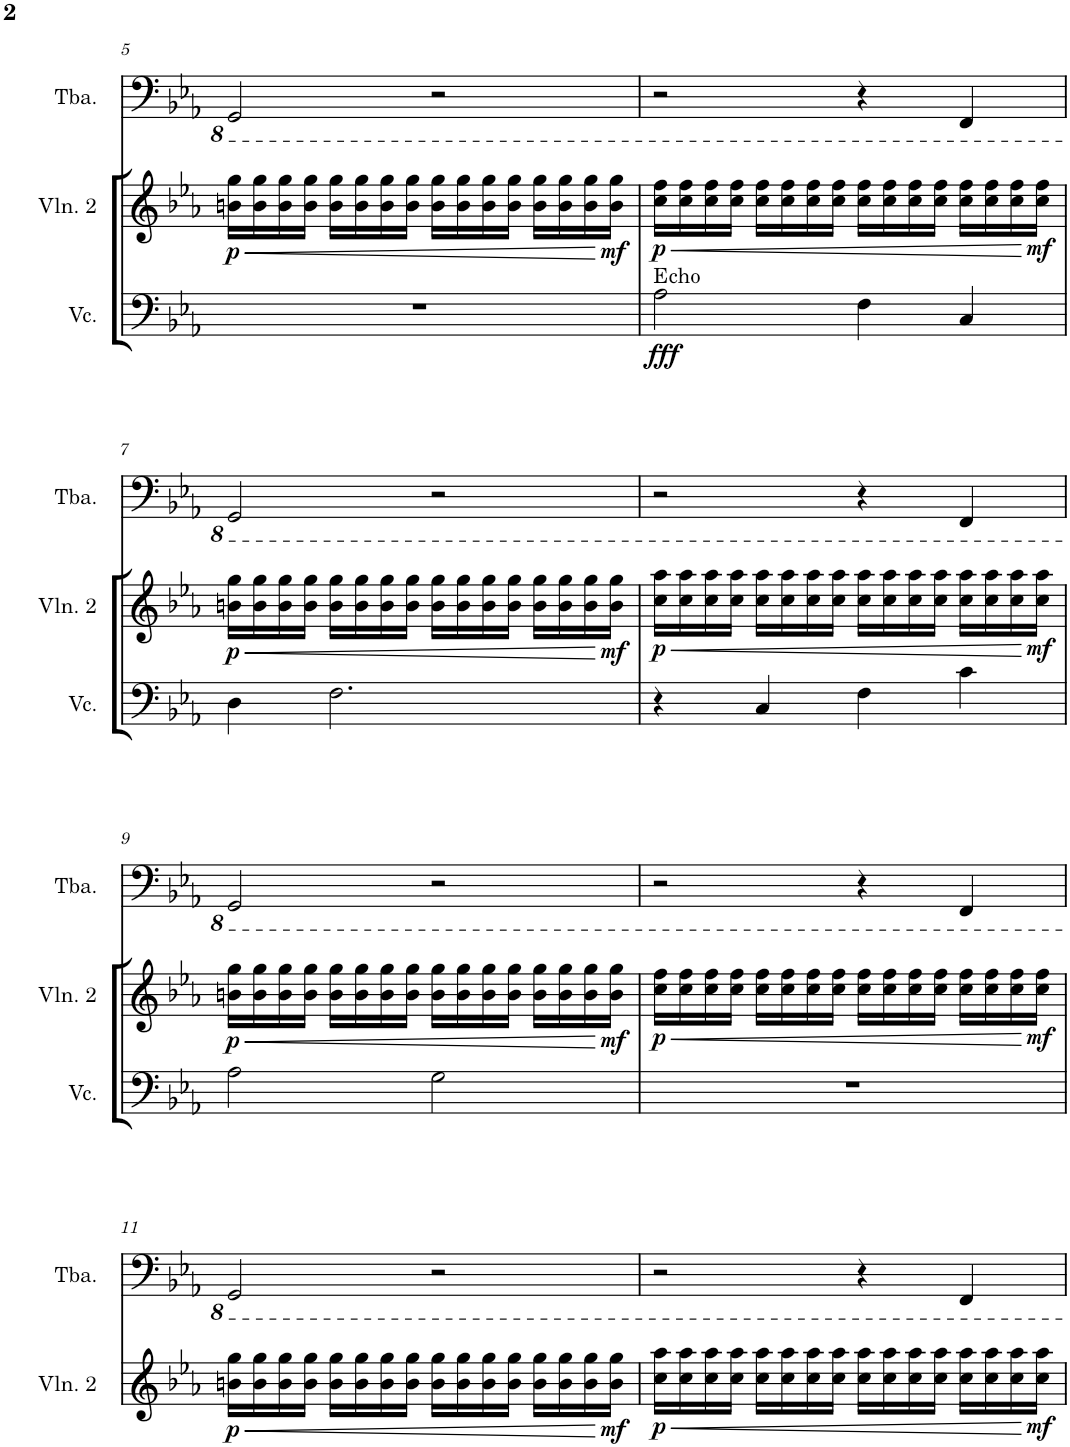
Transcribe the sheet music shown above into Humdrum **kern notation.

**kern	**dynam	**kern	**dynam	**kern	**dynam	**kern	**dynam	**kern	**kern
*part6	*part6	*part5	*part5	*part4	*part4	*part3	*part3	*part2	*part1
*staff6	*staff6	*staff5	*staff5	*staff4	*staff4	*staff3	*staff3	*staff2	*staff1
*I"Violoncello	*	*I"Violoncello	*	*I"Violin	*	*I"Violin 2	*	*I"Tuba	*I"Ocarina
*I'Vc.	*	*I'Vc.	*	*I'Vln	*	*I'Vln. 2	*	*I'Tba.	*I'Oc.
!!LO:PB:g=z
*clefF4	*	*clefF4	*	*clefG2	*	*clefG2	*	*clefF4	*clefG2
*k[b-e-a-]	*	*k[b-e-a-]	*	*k[b-e-a-]	*	*k[b-e-a-]	*	*k[b-e-a-]	*k[b-e-a-]
*M4/4	*	*M4/4	*	*M4/4	*	*M4/4	*	*M4/4	*M4/4
*met(c)	*	*met(c)	*	*met(c)	*	*met(c)	*	*met(c)	*met(c)
=5	=5	=5	=5	=5	=5	=5	=5	=5	=5
!	!	!	!	!	!	!	!LO:HP:b	!	!
!	!	!	!	!	!	!	!LO:DY:n=1:b	!	!
1r	.	1r	.	32.b]\ 32.gg]\KLL	.	16bn\ 16gg\LL	< p	2GGG/	1r
.	.	.	.	16bn\ 16gg\	.	.	.	.	.
.	.	.	.	.	.	16b\ 16gg\	.	.	.
.	.	.	.	16b\ 16gg\J	.	.	.	.	.
.	.	.	.	.	.	16b\ 16gg\	.	.	.
.	.	.	.	16b\ 16gg\L	.	.	.	.	.
.	.	.	.	.	.	16b\ 16gg\JJ	.	.	.
.	.	.	.	16b\ 16gg\JJ	.	.	.	.	.
.	.	.	.	.	.	16b\ 16gg\LL	.	.	.
.	.	.	.	16b\ 16gg\LL	.	.	.	.	.
.	.	.	.	.	.	16b\ 16gg\	.	.	.
.	.	.	.	16b\ 16gg\J	.	.	.	.	.
.	.	.	.	.	.	16b\ 16gg\	.	.	.
.	.	.	.	16b\ 16gg\L	.	.	.	.	.
.	.	.	.	.	.	16b\ 16gg\JJ	.	.	.
.	.	.	.	16b\ 16gg\JJ	.	.	.	.	.
.	.	.	.	.	.	16b\ 16gg\LL	.	2r	.
.	.	.	.	16b\ 16gg\LL	.	.	.	.	.
.	.	.	.	.	.	16b\ 16gg\	.	.	.
.	.	.	.	16b\ 16gg\J	.	.	.	.	.
.	.	.	.	.	.	16b\ 16gg\	.	.	.
.	.	.	.	16b\ 16gg\L	.	.	.	.	.
.	.	.	.	.	.	16b\ 16gg\JJ	.	.	.
.	.	.	.	16b\ 16gg\JJ	.	.	.	.	.
.	.	.	.	.	.	16b\ 16gg\LL	.	.	.
.	.	.	.	16b\ 16gg\LL	.	.	.	.	.
.	.	.	.	.	.	16b\ 16gg\	.	.	.
.	.	.	.	16b\ 16gg\J	.	.	.	.	.
.	.	.	.	.	.	16b\ 16gg\	.	.	.
!	!	!	!	!	!LO:DY:b	!	!	!	!
.	.	.	.	16b\ 16gg\L	mf	.	.	.	.
!	!	!	!	!	!	!	!LO:DY:n=2:b	!	!
.	.	.	.	.	.	16b\ 16gg\JJ	[ mf	.	.
!	!	!	!	!	!LO:HP:b	!	!	!	!
!	!	!	!	!	!LO:DY:n=1:b	!	!	!	!
.	.	.	.	[64cc\ [64ff\JJkk	< p	.	.	.	.
=6	=6	=6	=6	=6	=6	=6	=6	=6	=6
!	!	!LO:TX:a:t=Echo	!	!	!	!	!	!	!
!	!	!	!LO:DY:b	!	!	!	!LO:HP:b	!	!
!	!	!	!	!	!	!	!LO:DY:n=1:b	!	!
16r	.	2A-\	fff	32.cc]\ 32.ff]\KLL	.	16cc\ 16ff\LL	< p	2r	1r
.	.	.	.	16cc\ 16ff\	.	.	.	.	.
!	!LO:DY:b	!	!	!	!	!	!	!	!
2A-	f	.	.	.	.	16cc\ 16ff\	.	.	.
.	.	.	.	16cc\ 16ff\J	.	.	.	.	.
.	.	.	.	.	.	16cc\ 16ff\	.	.	.
.	.	.	.	16cc\ 16ff\L	.	.	.	.	.
.	.	.	.	.	.	16cc\ 16ff\JJ	.	.	.
.	.	.	.	16cc\ 16ff\JJ	.	.	.	.	.
.	.	.	.	.	.	16cc\ 16ff\LL	.	.	.
.	.	.	.	16cc\ 16ff\LL	.	.	.	.	.
.	.	.	.	.	.	16cc\ 16ff\	.	.	.
.	.	.	.	16cc\ 16ff\J	.	.	.	.	.
.	.	.	.	.	.	16cc\ 16ff\	.	.	.
.	.	.	.	16cc\ 16ff\L	.	.	.	.	.
.	.	.	.	.	.	16cc\ 16ff\JJ	.	.	.
.	.	.	.	16cc\ 16ff\JJ	.	.	.	.	.
.	.	4F\	.	.	.	16cc\ 16ff\LL	.	4r	.
.	.	.	.	16cc\ 16ff\LL	.	.	.	.	.
4F	.	.	.	.	.	16cc\ 16ff\	.	.	.
.	.	.	.	16cc\ 16ff\J	.	.	.	.	.
.	.	.	.	.	.	16cc\ 16ff\	.	.	.
.	.	.	.	16cc\ 16ff\L	.	.	.	.	.
.	.	.	.	.	.	16cc\ 16ff\JJ	.	.	.
.	.	.	.	16cc\ 16ff\JJ	.	.	.	.	.
.	.	4C/	.	.	.	16cc\ 16ff\LL	.	4FFF/	.
.	.	.	.	16cc\ 16ff\LL	.	.	.	.	.
[8.C	.	.	.	.	.	16cc\ 16ff\	.	.	.
.	.	.	.	16cc\ 16ff\J	.	.	.	.	.
.	.	.	.	.	.	16cc\ 16ff\	.	.	.
!	!	!	!	!	!LO:DY:n=1:b	!	!	!	!
.	.	.	.	16cc\ 16ff\L	[ mf	.	.	.	.
!	!	!	!	!	!	!	!LO:DY:n=2:b	!	!
.	.	.	.	.	.	16cc\ 16ff\JJ	[ mf	.	.
!	!	!	!	!	!LO:HP:b	!	!	!	!
!	!	!	!	!	!LO:DY:n=2:b	!	!	!	!
.	.	.	.	[64bn\ [64gg\JJkk	< p	.	.	.	.
!!LO:LB:g=z
=7	=7	=7	=7	=7	=7	=7	=7	=7	=7
!	!	!	!	!	!	!	!LO:HP:b	!	!
!	!	!	!	!	!	!	!LO:DY:n=1:b	!	!
16C]	.	4D\	.	32.b]\ 32.gg]\KLL	.	16bn\ 16gg\LL	< p	2GGG/	1r
.	.	.	.	16bn\ 16gg\	.	.	.	.	.
4D	.	.	.	.	.	16b\ 16gg\	.	.	.
.	.	.	.	16b\ 16gg\J	.	.	.	.	.
.	.	.	.	.	.	16b\ 16gg\	.	.	.
.	.	.	.	16b\ 16gg\L	.	.	.	.	.
.	.	.	.	.	.	16b\ 16gg\JJ	.	.	.
.	.	.	.	16b\ 16gg\JJ	.	.	.	.	.
.	.	2.F\	.	.	.	16b\ 16gg\LL	.	.	.
.	.	.	.	16b\ 16gg\LL	.	.	.	.	.
[8.F	.	.	.	.	.	16b\ 16gg\	.	.	.
.	.	.	.	16b\ 16gg\J	.	.	.	.	.
.	.	.	.	.	.	16b\ 16gg\	.	.	.
.	.	.	.	16b\ 16gg\L	.	.	.	.	.
.	.	.	.	.	.	16b\ 16gg\JJ	.	.	.
.	.	.	.	16b\ 16gg\JJ	.	.	.	.	.
2F_	.	.	.	.	.	16b\ 16gg\LL	.	2r	.
.	.	.	.	16b\ 16gg\LL	.	.	.	.	.
.	.	.	.	.	.	16b\ 16gg\	.	.	.
.	.	.	.	16b\ 16gg\J	.	.	.	.	.
.	.	.	.	.	.	16b\ 16gg\	.	.	.
.	.	.	.	16b\ 16gg\L	.	.	.	.	.
.	.	.	.	.	.	16b\ 16gg\JJ	.	.	.
.	.	.	.	16b\ 16gg\JJ	.	.	.	.	.
.	.	.	.	.	.	16b\ 16gg\LL	.	.	.
.	.	.	.	16b\ 16gg\LL	.	.	.	.	.
.	.	.	.	.	.	16b\ 16gg\	.	.	.
.	.	.	.	16b\ 16gg\J	.	.	.	.	.
.	.	.	.	.	.	16b\ 16gg\	.	.	.
!	!	!	!	!	!LO:DY:n=1:b	!	!	!	!
.	.	.	.	16b\ 16gg\L	[ mf	.	.	.	.
!	!	!	!	!	!	!	!LO:DY:n=2:b	!	!
.	.	.	.	.	.	16b\ 16gg\JJ	[ mf	.	.
!	!	!	!	!	!LO:HP:b	!	!	!	!
!	!	!	!	!	!LO:DY:n=2:b	!	!	!	!
.	.	.	.	[64cc\ [64aa-\JJkk	< p	.	.	.	.
=8	=8	=8	=8	=8	=8	=8	=8	=8	=8
!	!	!	!	!	!	!	!LO:HP:b	!	!
!	!	!	!	!	!	!	!LO:DY:n=1:b	!	!
16F]	.	4r	.	32.cc]\ 32.aa-]\KLL	.	16cc\ 16aa-\LL	< p	2r	1r
.	.	.	.	16cc\ 16aa-\	.	.	.	.	.
4r	.	.	.	.	.	16cc\ 16aa-\	.	.	.
.	.	.	.	16cc\ 16aa-\J	.	.	.	.	.
.	.	.	.	.	.	16cc\ 16aa-\	.	.	.
.	.	.	.	16cc\ 16aa-\L	.	.	.	.	.
.	.	.	.	.	.	16cc\ 16aa-\JJ	.	.	.
.	.	.	.	16cc\ 16aa-\JJ	.	.	.	.	.
.	.	4C/	.	.	.	16cc\ 16aa-\LL	.	.	.
.	.	.	.	16cc\ 16aa-\LL	.	.	.	.	.
4C	.	.	.	.	.	16cc\ 16aa-\	.	.	.
.	.	.	.	16cc\ 16aa-\J	.	.	.	.	.
.	.	.	.	.	.	16cc\ 16aa-\	.	.	.
.	.	.	.	16cc\ 16aa-\L	.	.	.	.	.
.	.	.	.	.	.	16cc\ 16aa-\JJ	.	.	.
.	.	.	.	16cc\ 16aa-\JJ	.	.	.	.	.
.	.	4F\	.	.	.	16cc\ 16aa-\LL	.	4r	.
.	.	.	.	16cc\ 16aa-\LL	.	.	.	.	.
4F	.	.	.	.	.	16cc\ 16aa-\	.	.	.
.	.	.	.	16cc\ 16aa-\J	.	.	.	.	.
.	.	.	.	.	.	16cc\ 16aa-\	.	.	.
.	.	.	.	16cc\ 16aa-\L	.	.	.	.	.
.	.	.	.	.	.	16cc\ 16aa-\JJ	.	.	.
.	.	.	.	16cc\ 16aa-\JJ	.	.	.	.	.
.	.	4c\	.	.	.	16cc\ 16aa-\LL	.	4FFF/	.
.	.	.	.	16cc\ 16aa-\LL	.	.	.	.	.
[8.c	.	.	.	.	.	16cc\ 16aa-\	.	.	.
.	.	.	.	16cc\ 16aa-\J	.	.	.	.	.
.	.	.	.	.	.	16cc\ 16aa-\	.	.	.
!	!	!	!	!	!LO:DY:n=1:b	!	!	!	!
.	.	.	.	16cc\ 16aa-\L	[ mf	.	.	.	.
!	!	!	!	!	!	!	!LO:DY:n=2:b	!	!
.	.	.	.	.	.	16cc\ 16aa-\JJ	[ mf	.	.
!	!	!	!	!	!LO:HP:b	!	!	!	!
!	!	!	!	!	!LO:DY:n=2:b	!	!	!	!
.	.	.	.	[64bn\ [64gg\JJkk	< p	.	.	.	.
!!LO:LB:g=z
=9	=9	=9	=9	=9	=9	=9	=9	=9	=9
!	!	!	!	!	!	!	!LO:HP:b	!	!
!	!	!	!	!	!	!	!LO:DY:n=1:b	!	!
16c]	.	2A-\	.	32.b]\ 32.gg]\KLL	.	16bn\ 16gg\LL	< p	2GGG/	1r
.	.	.	.	16bn\ 16gg\	.	.	.	.	.
2A-	.	.	.	.	.	16b\ 16gg\	.	.	.
.	.	.	.	16b\ 16gg\J	.	.	.	.	.
.	.	.	.	.	.	16b\ 16gg\	.	.	.
.	.	.	.	16b\ 16gg\L	.	.	.	.	.
.	.	.	.	.	.	16b\ 16gg\JJ	.	.	.
.	.	.	.	16b\ 16gg\JJ	.	.	.	.	.
.	.	.	.	.	.	16b\ 16gg\LL	.	.	.
.	.	.	.	16b\ 16gg\LL	.	.	.	.	.
.	.	.	.	.	.	16b\ 16gg\	.	.	.
.	.	.	.	16b\ 16gg\J	.	.	.	.	.
.	.	.	.	.	.	16b\ 16gg\	.	.	.
.	.	.	.	16b\ 16gg\L	.	.	.	.	.
.	.	.	.	.	.	16b\ 16gg\JJ	.	.	.
.	.	.	.	16b\ 16gg\JJ	.	.	.	.	.
.	.	2G\	.	.	.	16b\ 16gg\LL	.	2r	.
.	.	.	.	16b\ 16gg\LL	.	.	.	.	.
[4..G	.	.	.	.	.	16b\ 16gg\	.	.	.
.	.	.	.	16b\ 16gg\J	.	.	.	.	.
.	.	.	.	.	.	16b\ 16gg\	.	.	.
.	.	.	.	16b\ 16gg\L	.	.	.	.	.
.	.	.	.	.	.	16b\ 16gg\JJ	.	.	.
.	.	.	.	16b\ 16gg\JJ	.	.	.	.	.
.	.	.	.	.	.	16b\ 16gg\LL	.	.	.
.	.	.	.	16b\ 16gg\LL	.	.	.	.	.
.	.	.	.	.	.	16b\ 16gg\	.	.	.
.	.	.	.	16b\ 16gg\J	.	.	.	.	.
.	.	.	.	.	.	16b\ 16gg\	.	.	.
!	!	!	!	!	!LO:DY:n=1:b	!	!	!	!
.	.	.	.	16b\ 16gg\L	[ mf	.	.	.	.
!	!	!	!	!	!	!	!LO:DY:n=2:b	!	!
.	.	.	.	.	.	16b\ 16gg\JJ	[ mf	.	.
!	!	!	!	!	!LO:HP:b	!	!	!	!
!	!	!	!	!	!LO:DY:n=2:b	!	!	!	!
.	.	.	.	[64cc\ [64ff\JJkk	< p	.	.	.	.
=10	=10	=10	=10	=10	=10	=10	=10	=10	=10
!	!	!	!	!	!	!	!LO:HP:b	!	!
!	!	!	!	!	!	!	!LO:DY:n=1:b	!	!
16G]	.	1r	.	32.cc]\ 32.ff]\KLL	.	16cc\ 16ff\LL	< p	2r	1r
.	.	.	.	16cc\ 16ff\	.	.	.	.	.
!LO:N:vis=8	!	!	!	!	!	!	!	!	!
8.r	.	.	.	.	.	16cc\ 16ff\	.	.	.
.	.	.	.	16cc\ 16ff\J	.	.	.	.	.
.	.	.	.	.	.	16cc\ 16ff\	.	.	.
.	.	.	.	16cc\ 16ff\L	.	.	.	.	.
.	.	.	.	.	.	16cc\ 16ff\JJ	.	.	.
.	.	.	.	16cc\ 16ff\JJ	.	.	.	.	.
4r	.	.	.	.	.	16cc\ 16ff\LL	.	.	.
.	.	.	.	16cc\ 16ff\LL	.	.	.	.	.
.	.	.	.	.	.	16cc\ 16ff\	.	.	.
.	.	.	.	16cc\ 16ff\J	.	.	.	.	.
.	.	.	.	.	.	16cc\ 16ff\	.	.	.
.	.	.	.	16cc\ 16ff\L	.	.	.	.	.
.	.	.	.	.	.	16cc\ 16ff\JJ	.	.	.
.	.	.	.	16cc\ 16ff\JJ	.	.	.	.	.
2r	.	.	.	.	.	16cc\ 16ff\LL	.	4r	.
.	.	.	.	16cc\ 16ff\LL	.	.	.	.	.
.	.	.	.	.	.	16cc\ 16ff\	.	.	.
.	.	.	.	16cc\ 16ff\J	.	.	.	.	.
.	.	.	.	.	.	16cc\ 16ff\	.	.	.
.	.	.	.	16cc\ 16ff\L	.	.	.	.	.
.	.	.	.	.	.	16cc\ 16ff\JJ	.	.	.
.	.	.	.	16cc\ 16ff\JJ	.	.	.	.	.
.	.	.	.	.	.	16cc\ 16ff\LL	.	4FFF/	.
.	.	.	.	16cc\ 16ff\LL	.	.	.	.	.
.	.	.	.	.	.	16cc\ 16ff\	.	.	.
.	.	.	.	16cc\ 16ff\J	.	.	.	.	.
.	.	.	.	.	.	16cc\ 16ff\	.	.	.
!	!	!	!	!	!LO:DY:n=1:b	!	!	!	!
.	.	.	.	16cc\ 16ff\L	[ mf	.	.	.	.
!	!	!	!	!	!	!	!LO:DY:n=2:b	!	!
.	.	.	.	.	.	16cc\ 16ff\JJ	[ mf	.	.
!	!	!	!	!	!LO:HP:b	!	!	!	!
!	!	!	!	!	!LO:DY:n=2:b	!	!	!	!
.	.	.	.	[64bn\ [64gg\JJkk	< p	.	.	.	.
!!LO:LB:g=z
=11	=11	=11	=11	=11	=11	=11	=11	=11	=11
!	!	!	!	!	!	!	!LO:HP:b	!	!
!	!	!	!	!	!	!	!LO:DY:n=1:b	!	!
16r	.	1r	.	32.b]\ 32.gg]\KLL	.	16bn\ 16gg\LL	< p	2GGG/	1r
.	.	.	.	16bn\ 16gg\	.	.	.	.	.
!LO:N:vis=8	!	!	!	!	!	!	!	!	!
8.r	.	.	.	.	.	16b\ 16gg\	.	.	.
.	.	.	.	16b\ 16gg\J	.	.	.	.	.
.	.	.	.	.	.	16b\ 16gg\	.	.	.
.	.	.	.	16b\ 16gg\L	.	.	.	.	.
.	.	.	.	.	.	16b\ 16gg\JJ	.	.	.
.	.	.	.	16b\ 16gg\JJ	.	.	.	.	.
4r	.	.	.	.	.	16b\ 16gg\LL	.	.	.
.	.	.	.	16b\ 16gg\LL	.	.	.	.	.
.	.	.	.	.	.	16b\ 16gg\	.	.	.
.	.	.	.	16b\ 16gg\J	.	.	.	.	.
.	.	.	.	.	.	16b\ 16gg\	.	.	.
.	.	.	.	16b\ 16gg\L	.	.	.	.	.
.	.	.	.	.	.	16b\ 16gg\JJ	.	.	.
.	.	.	.	16b\ 16gg\JJ	.	.	.	.	.
2r	.	.	.	.	.	16b\ 16gg\LL	.	2r	.
.	.	.	.	16b\ 16gg\LL	.	.	.	.	.
.	.	.	.	.	.	16b\ 16gg\	.	.	.
.	.	.	.	16b\ 16gg\J	.	.	.	.	.
.	.	.	.	.	.	16b\ 16gg\	.	.	.
.	.	.	.	16b\ 16gg\L	.	.	.	.	.
.	.	.	.	.	.	16b\ 16gg\JJ	.	.	.
.	.	.	.	16b\ 16gg\JJ	.	.	.	.	.
.	.	.	.	.	.	16b\ 16gg\LL	.	.	.
.	.	.	.	16b\ 16gg\LL	.	.	.	.	.
.	.	.	.	.	.	16b\ 16gg\	.	.	.
.	.	.	.	16b\ 16gg\J	.	.	.	.	.
.	.	.	.	.	.	16b\ 16gg\	.	.	.
!	!	!	!	!	!LO:DY:n=1:b	!	!	!	!
.	.	.	.	16b\ 16gg\L	[ mf	.	.	.	.
!	!	!	!	!	!	!	!LO:DY:n=2:b	!	!
.	.	.	.	.	.	16b\ 16gg\JJ	[ mf	.	.
!	!	!	!	!	!LO:HP:b	!	!	!	!
!	!	!	!	!	!LO:DY:n=2:b	!	!	!	!
.	.	.	.	[64cc\ [64aa-\JJkk	< p	.	.	.	.
=12	=12	=12	=12	=12	=12	=12	=12	=12	=12
!	!	!	!	!	!	!	!LO:HP:b	!	!
!	!	!	!	!	!	!	!LO:DY:n=1:b	!	!
16r	.	1r	.	32.cc]\ 32.aa-]\KLL	.	16cc\ 16aa-\LL	< p	2r	1r
.	.	.	.	16cc\ 16aa-\	.	.	.	.	.
!LO:N:vis=8	!	!	!	!	!	!	!	!	!
8.r	.	.	.	.	.	16cc\ 16aa-\	.	.	.
.	.	.	.	16cc\ 16aa-\J	.	.	.	.	.
.	.	.	.	.	.	16cc\ 16aa-\	.	.	.
.	.	.	.	16cc\ 16aa-\L	.	.	.	.	.
.	.	.	.	.	.	16cc\ 16aa-\JJ	.	.	.
.	.	.	.	16cc\ 16aa-\JJ	.	.	.	.	.
4r	.	.	.	.	.	16cc\ 16aa-\LL	.	.	.
.	.	.	.	16cc\ 16aa-\LL	.	.	.	.	.
.	.	.	.	.	.	16cc\ 16aa-\	.	.	.
.	.	.	.	16cc\ 16aa-\J	.	.	.	.	.
.	.	.	.	.	.	16cc\ 16aa-\	.	.	.
.	.	.	.	16cc\ 16aa-\L	.	.	.	.	.
.	.	.	.	.	.	16cc\ 16aa-\JJ	.	.	.
.	.	.	.	16cc\ 16aa-\JJ	.	.	.	.	.
2r	.	.	.	.	.	16cc\ 16aa-\LL	.	4r	.
.	.	.	.	16cc\ 16aa-\LL	.	.	.	.	.
.	.	.	.	.	.	16cc\ 16aa-\	.	.	.
.	.	.	.	16cc\ 16aa-\J	.	.	.	.	.
.	.	.	.	.	.	16cc\ 16aa-\	.	.	.
.	.	.	.	16cc\ 16aa-\L	.	.	.	.	.
.	.	.	.	.	.	16cc\ 16aa-\JJ	.	.	.
.	.	.	.	16cc\ 16aa-\JJ	.	.	.	.	.
.	.	.	.	.	.	16cc\ 16aa-\LL	.	4FFF/	.
.	.	.	.	16cc\ 16aa-\LL	.	.	.	.	.
.	.	.	.	.	.	16cc\ 16aa-\	.	.	.
.	.	.	.	16cc\ 16aa-\J	.	.	.	.	.
.	.	.	.	.	.	16cc\ 16aa-\	.	.	.
!	!	!	!	!	!LO:DY:n=1:b	!	!	!	!
.	.	.	.	16cc\ 16aa-\L	[ mf	.	.	.	.
!	!	!	!	!	!	!	!LO:DY:n=2:b	!	!
.	.	.	.	.	.	16cc\ 16aa-\JJ	[ mf	.	.
!	!	!	!	!	!LO:DY:n=2:b	!	!	!	!
.	.	.	.	[64bn\ [64gg\JJkk	p	.	.	.	.
=	=	=	=	=	=	=	=	=	=
*-	*-	*-	*-	*-	*-	*-	*-	*-	*-
